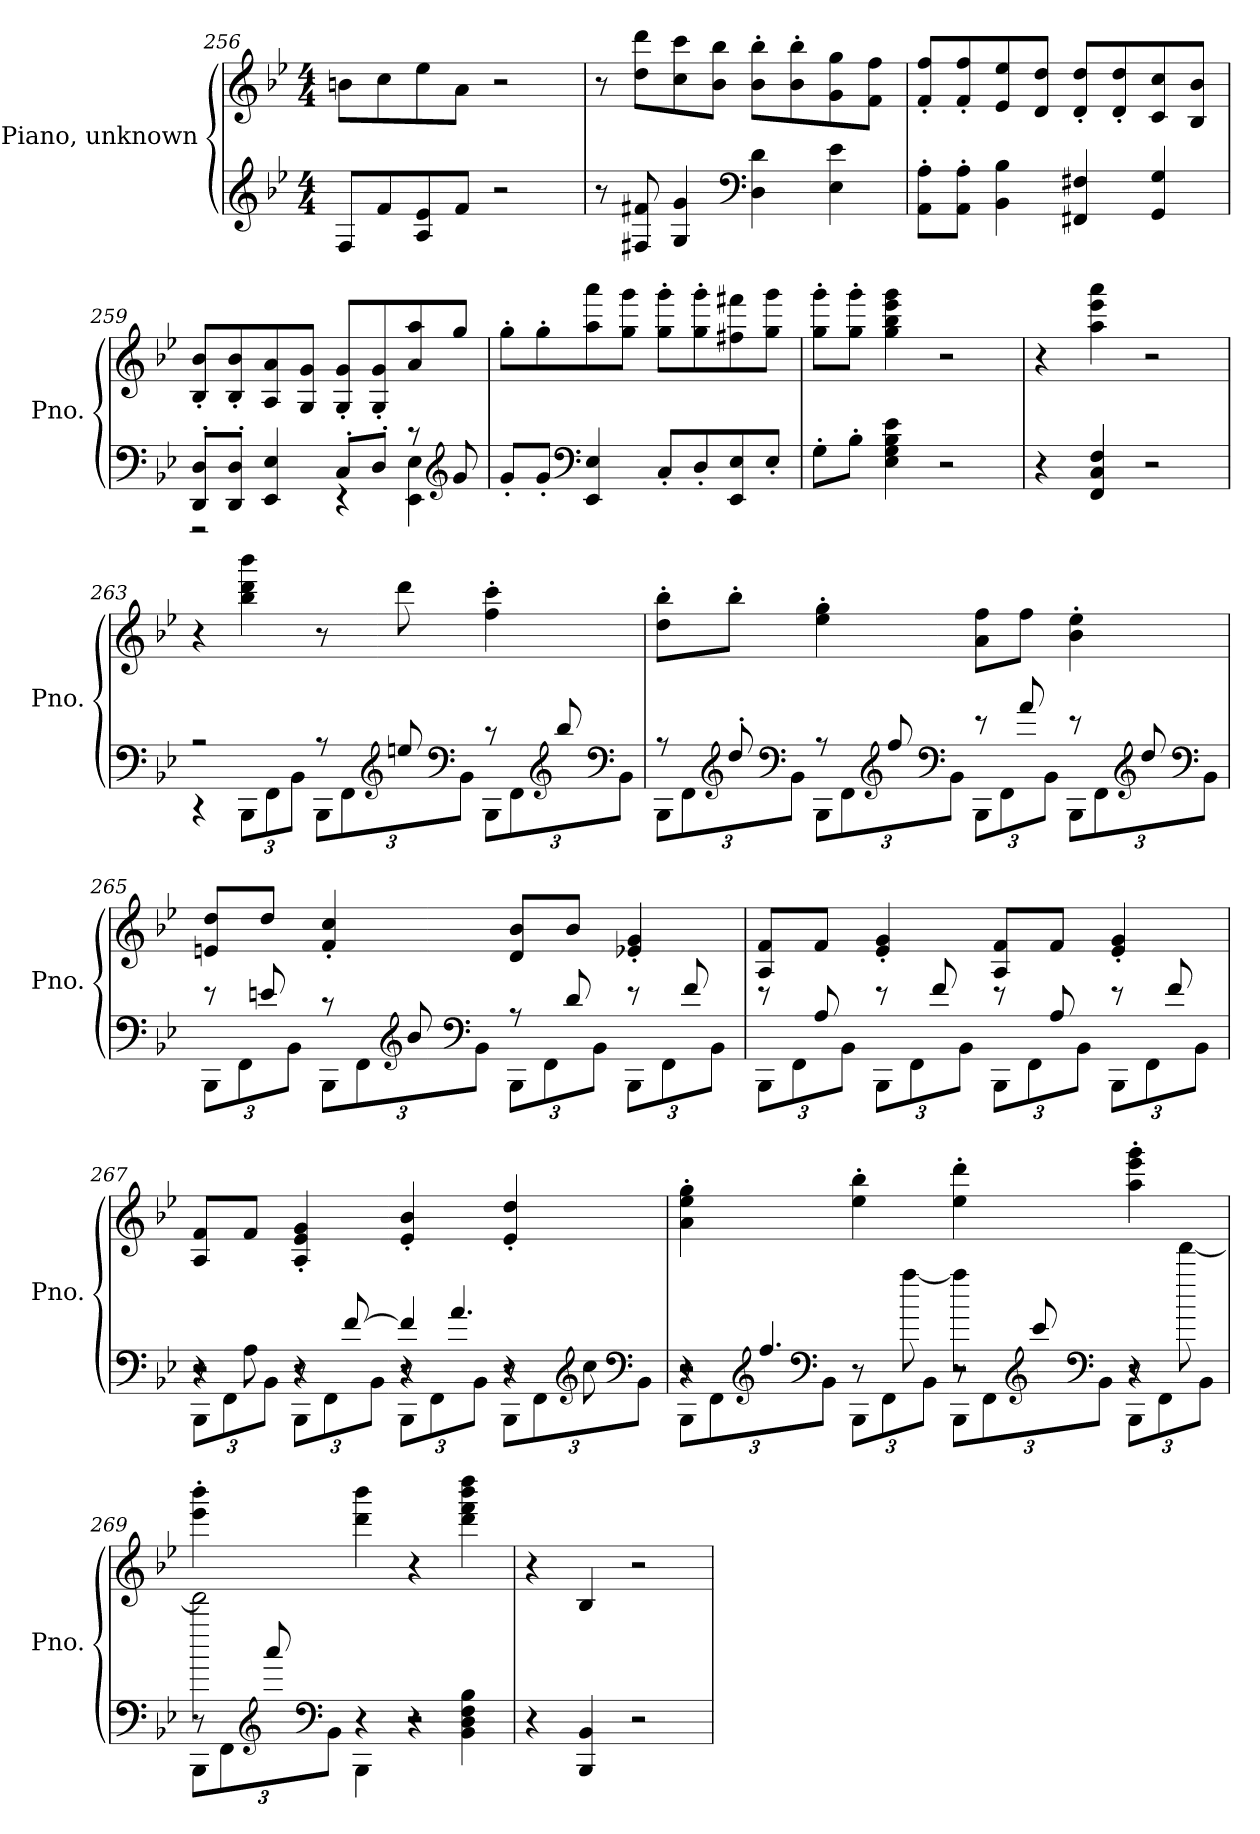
**kern	**kern
*part1	*part1
*staff2	*staff1
*I"Piano, unknown	*
*I'Pno.	*
*clefG2	*clefG2
*k[b-e-]	*k[b-e-]
*M4/4	*M4/4
=256	=256
8F/L	8bn\L
8f/	8cc\
8A/ 8e-/	8ee-\
8f/J	8a\J
2r	2r
=257	=257
8r	8r
8F#X/ 8f#X/	8dd\ 8ddd\L
4G/ 4g/	8cc\ 8ccc\
.	8b-\ 8bb-\J
*clefF4	*
4D\ 4d\	8b-\' 8bb-\'L
.	8b-\' 8bb-\'
4E-\ 4e-\	8g\ 8gg\
.	8f\ 8ff\J
=258	=258
8AA\' 8A\'L	8f/' 8ff/'L
8AA\' 8A\'J	8f/' 8ff/'
4BB-\ 4B-\	8e-/ 8ee-/
.	8d/ 8dd/J
4FF#X/ 4F#X/	8d/' 8dd/'L
.	8d/' 8dd/'
4GG/ 4G/	8c/ 8cc/
.	8B-/ 8b-/J
!!LO:LB:g=z
=259	=259
*^	*
8DD/' 8D/'L	2r	8B-/' 8b-/'L
8DD/' 8D/'J	.	8B-/' 8b-/'
4EE-/ 4E-/	.	8A/ 8a/
.	.	8G/ 8g/J
8C'/L	4r	8G/' 8g/'L
8D'/J	.	8G/' 8g/'
8r	4EE-\ 4E-\	8a/ 8aa/
*clefG2	*	*
8g/	.	8gg/J
*v	*v	*
=260	=260
8g'/L	8gg'\L
8g'/J	8gg'\
*clefF4	*
4EE-/ 4E-/	8aa\ 8aaa\
.	8gg\ 8ggg\J
8C'/L	8gg\' 8ggg\'L
8D'/	8gg\' 8ggg\'
8EE-/ 8E-/	8ff#X\ 8fff#X\
8E-'/J	8gg\ 8ggg\J
=261	=261
8G'\L	8gg\' 8ggg\'L
8B-'\J	8gg\' 8ggg\'J
4E-\ 4G\ 4B-\ 4e-\	4gg\ 4bb-\ 4eee-\ 4ggg\
2r	2r
=262	=262
4r	4r
4FF/ 4C/ 4F/	4aa\ 4eee-\ 4aaa\
2r	2r
!!LO:LB:g=z
=263	=263
*^	*
2r	4r	4r
*	*Xbrackettup	*
.	12BBB-\L	4bb-\ 4ddd\ 4bbb-\
.	12FF\	.
.	12BB-\J	.
8r	12BBB-\L	8r
.	12FF\	.
*clefG2	*	*
8een/	.	8ddd\
*clefF4	*	*
.	12BB-\J	.
8r	12BBB-\L	4ff\' 4ccc\'
.	12FF\	.
*clefG2	*	*
8bb-/	.	.
*clefF4	*	*
.	12BB-\J	.
!!LO:LB:g=z
=264	=264	=264
8r	12BBB-\L	8dd\' 8bb-\'L
.	12FF\	.
*clefG2	*	*
8dd'/	.	8bb-'\J
*clefF4	*	*
.	12BB-\J	.
8r	12BBB-\L	4ee-\' 4gg\'
.	12FF\	.
*clefG2	*	*
8ff/	.	.
*clefF4	*	*
.	12BB-\J	.
8r	12BBB-\L	8a\ 8ff\L
.	12FF\	.
8a/	.	8ff\J
.	12BB-\J	.
8r	12BBB-\L	4b-\' 4ee-\'
.	12FF\	.
*clefG2	*	*
8dd/	.	.
*clefF4	*	*
.	12BB-\J	.
!!LO:PB:g=z
=265	=265	=265
8r	12BBB-\L	8en/ 8dd/L
.	12FF\	.
8en/	.	8dd/J
.	12BB-\J	.
8r	12BBB-\L	4f/' 4cc/'
.	12FF\	.
*clefG2	*	*
8b-/	.	.
*clefF4	*	*
.	12BB-\J	.
8r	12BBB-\L	8d/ 8b-/L
.	12FF\	.
8d/	.	8b-/J
.	12BB-\J	.
8r	12BBB-\L	4e-X/' 4g/'
.	12FF\	.
8f/	.	.
.	12BB-\J	.
=266	=266	=266
8r	12BBB-\L	8A/ 8f/L
.	12FF\	.
8A/	.	8f/J
.	12BB-\J	.
8r	12BBB-\L	4e-/' 4g/'
.	12FF\	.
8f/	.	.
.	12BB-\J	.
8r	12BBB-\L	8A/ 8f/L
.	12FF\	.
8A/	.	8f/J
.	12BB-\J	.
8r	12BBB-\L	4e-/' 4g/'
.	12FF\	.
8f/	.	.
.	12BB-\J	.
!!LO:LB:g=z
=267	=267	=267
*^	*^	*
2r	8r	4r	12BBB-\L	8A/ 8f/L
.	.	.	12FF\	.
.	8A\	.	.	8f/J
.	.	.	12BB-\J	.
.	4r	8r	12BBB-\L	4A/' 4e-/' 4g/'
.	.	.	12FF\	.
.	.	[8f/	.	.
.	.	.	12BB-\J	.
8r	4r	4f/]	12BBB-\L	4e-/' 4b-/'
.	.	.	12FF\	.
4.a/	.	.	.	.
.	.	.	12BB-\J	.
.	8r	4r	12BBB-\L	4e-/' 4dd/'
.	.	.	12FF\	.
*clefG2	*	*	*	*
.	8cc\	.	.	.
*clefF4	*	*	*	*
.	.	.	12BB-\J	.
=268	=268	=268	=268	=268
2r	4r	8r	12BBB-\L	4a\' 4ee-\' 4gg\'
.	.	.	12FF\	.
*clefG2	*	*	*	*
.	.	4.ff/	.	.
*clefF4	*	*	*	*
.	.	.	12BB-\J	.
.	8r	.	12BBB-\L	4ee-\' 4bb-\'
.	.	.	12FF\	.
.	[8aa\	.	.	.
.	.	.	12BB-\J	.
8r	4aa\]	2r	12BBB-\L	4ee-\' 4ddd\'
.	.	.	12FF\	.
*clefG2	*	*	*	*
8ccc/	.	.	.	.
*clefF4	*	*	*	*
.	.	.	12BB-\J	.
4r	8r	.	12BBB-\L	4aa\' 4eee-\' 4ggg\'
.	.	.	12FF\	.
.	[8fff\	.	.	.
.	.	.	12BB-\J	.
*	*	*v	*v	*
!!LO:LB:g=z
=269	=269	=269	=269
8r	2fff\]	12BBB-\L	4eee-\' 4bbb-\'
.	.	12FF\	.
*clefG2	*	*	*
8aaa/	.	.	.
*clefF4	*	*	*
.	.	12BB-\J	.
4r	.	4BBB-\	4ddd\ 4bbb-\
2r	2r	4r	4r
.	.	4BB-\ 4D\ 4F\ 4B-\	4ddd\ 4fff\ 4bbb-\ 4dddd\
*v	*v	*v	*
=270	=270
4r	4r
4BBB-/ 4BB-/	4B-/
2r	2r
=	=
*-	*-
